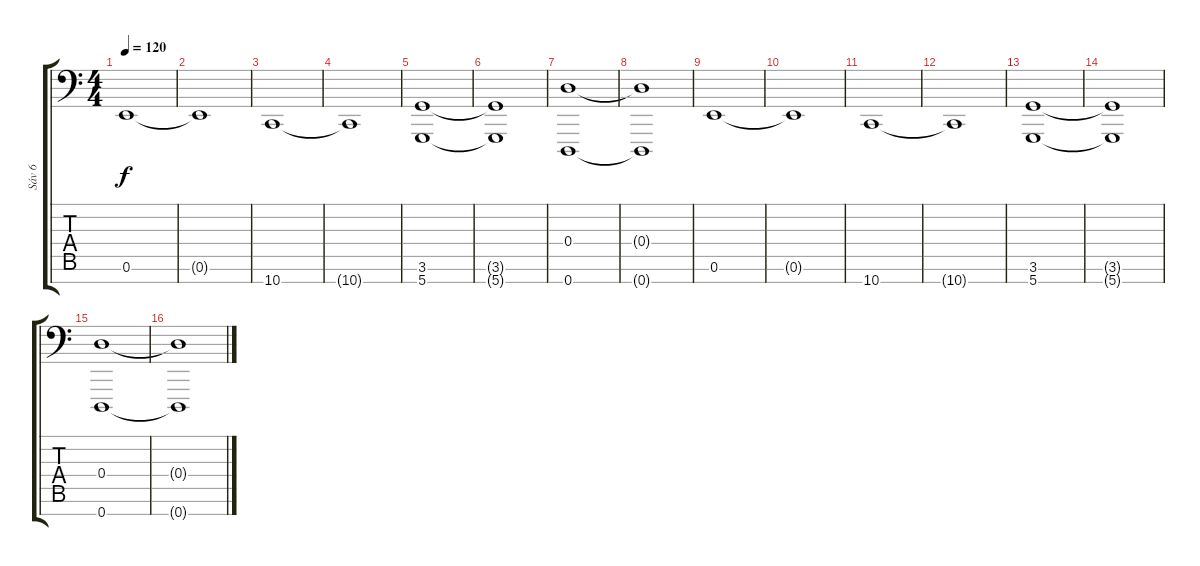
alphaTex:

\track ("Sáv 6" "Sáv 6") {instrument acousticgrandpiano}
\staff {score tabs}
\tuning (E4 B3 G3 D3 A2 E2 D1) {hide}
\ts (4 4)
\tempo 120
\clef f4
\ks c
0.6.1{dy f} |
0.6{t}.1 |
10.7.1 |
10.7{t}.1 |
(3.6 5.7).1 |
(3.6{t} 5.7{t}).1 |
(0.4 0.7).1 |
(0.4{t} 0.7{t}).1 |
0.6.1 |
0.6{t}.1 |
10.7.1 |
10.7{t}.1 |
(3.6 5.7).1 |
(3.6{t} 5.7{t}).1 |
(0.4 0.7).1 |
(0.4{t} 0.7{t}).1
